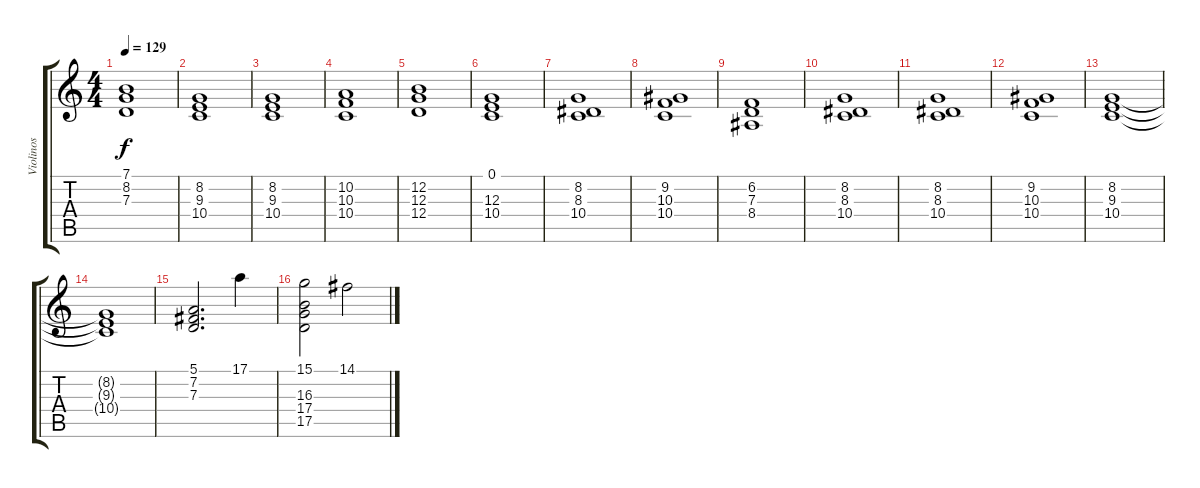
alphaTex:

\track ("Violinos" "Violinos") {instrument stringensemble1}
\staff {score tabs}
\tuning (E4 B3 G3 D3 A2 E2) {hide}
\ts (4 4)
\tempo 129
\clef g2
\ks c
(7.1 8.2 7.3).1{dy f} |
(8.2 9.3 10.4).1 |
(8.2 9.3 10.4).1 |
(10.2 10.3 10.4).1 |
(12.2 12.3 12.4).1 |
(0.1 12.3 10.4).1 |
(8.2 8.3 10.4).1 |
(9.2 10.3 10.4).1 |
(6.2 7.3 8.4).1 |
(8.2 8.3 10.4).1 |
(8.2 8.3 10.4).1 |
(9.2 10.3 10.4).1 |
(8.2 9.3 10.4).1 |
(8.2{t} 9.3{t} 10.4{t}).1 |
(5.1 7.2 7.3).2{d} 17.1.4 |
(15.1 16.3 17.4 17.5).2 14.1.2
